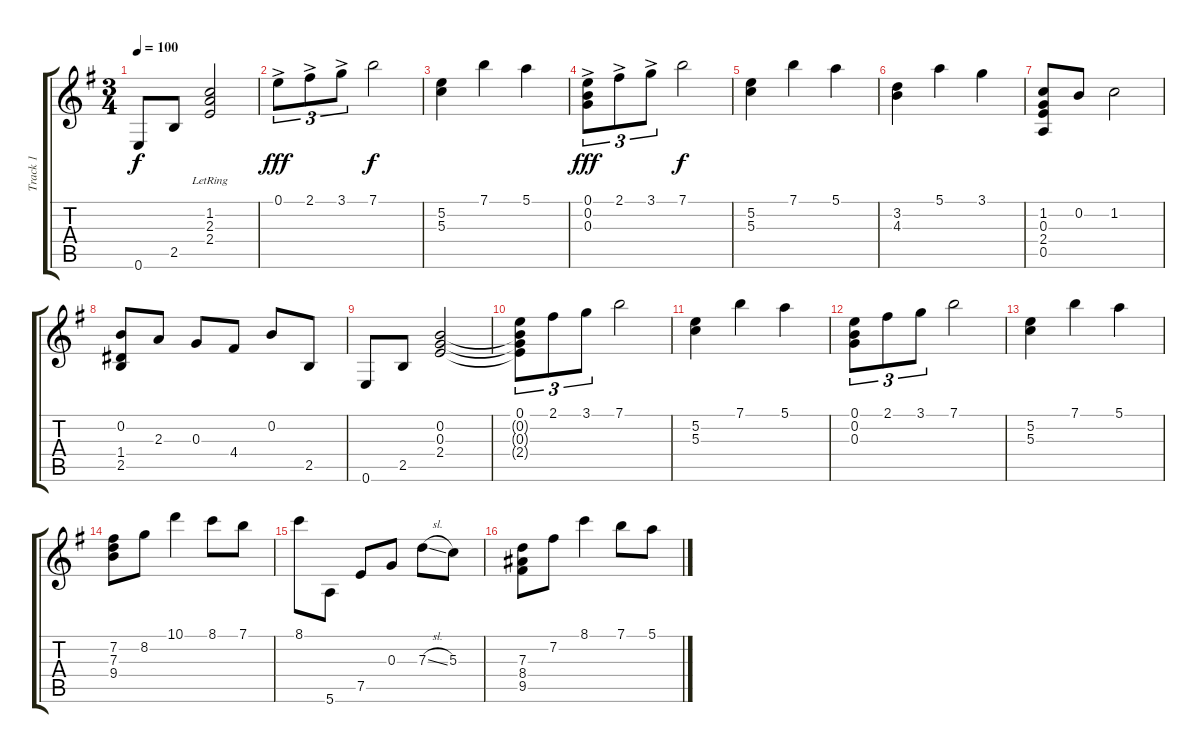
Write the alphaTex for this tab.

\track ("Track 1" "Track 1") {instrument acousticguitarnylon}
\staff {score tabs}
\tuning (E4 B3 G3 D3 A2 E2) {hide}
\ts (3 4)
\tempo 100
\clef g2
\ks eminor
0.6.8{dy f} 2.5.8 (1.2{lr} 2.3{lr} 2.4{lr}).2 |
0.1{ac}.8{tu (3 2) dy fff} 2.1{ac}.8{tu (3 2)} 3.1{ac}.8{tu (3 2)} 7.1.2{dy f} |
(5.2 5.3).4 7.1.4 5.1.4 |
(0.1{ac} 0.2 0.3).8{tu (3 2) dy fff} 2.1{ac}.8{tu (3 2)} 3.1{ac}.8{tu (3 2)} 7.1.2{dy f} |
(5.2 5.3).4 7.1.4 5.1.4 |
(3.2 4.3).4 5.1.4 3.1.4 |
(1.2 0.3 2.4 0.5).8 0.2.8 1.2.2 |
(0.2 1.4 2.5).8 2.3.8 0.3.8 4.4.8 0.2.8 2.5.8 |
0.6.8 2.5.8 (0.2 0.3 2.4).2 |
(0.1 0.2{t} 0.3{t} 2.4{t}).8{tu (3 2)} 2.1.8{tu (3 2)} 3.1.8{tu (3 2)} 7.1.2 |
(5.2 5.3).4 7.1.4 5.1.4 |
(0.1 0.2 0.3).8{tu (3 2)} 2.1.8{tu (3 2)} 3.1.8{tu (3 2)} 7.1.2 |
(5.2 5.3).4 7.1.4 5.1.4 |
(7.2 7.3 9.4).8 8.2.8 10.1.4 8.1.8 7.1.8 |
8.1.8 5.6.8 7.5.8 0.3.8 7.3{sl}.8 5.3.8 |
(7.3 8.4 9.5).8 7.2.8 8.1.4 7.1.8 5.1.8
